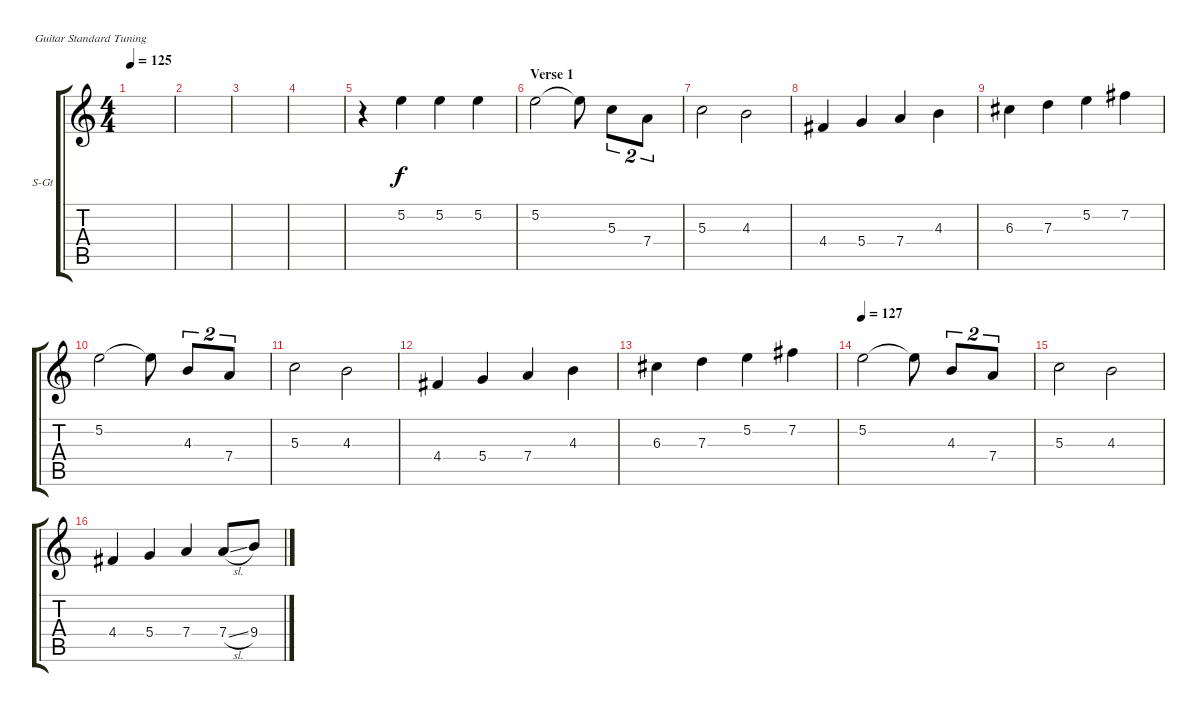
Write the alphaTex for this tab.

\bracketExtendMode groupsimilarinstruments
\firstSystemTrackNameOrientation horizontal
\otherSystemsTrackNameOrientation horizontal
\track ("Lead Vocals" "S-Gt") {instrument acousticguitarsteel}
\staff {score tabs}
\tuning (E4 B3 G3 D3 A2 E2)
\ts (4 4)
\tempo 125
\clef g2
\scale
0.333333
\ks c
|
\scale
0.333333 |
\scale
0.333333 |
\scale
0.333333 |
\section ("" "")
r.4 5.2.4 5.2.4 5.2.4 |
\section ("" "Verse 1")
5.2.2 5.2{t}.8 5.3.8{tu (2 3)} 7.4.8{tu (2 3)} |
5.3.2 4.3.2 |
4.4.4 5.4.4 7.4.4 4.3.4 |
6.3.4 7.3.4 5.2.4 7.2.4 |
5.2.2 5.2{t}.8 4.3.8{tu (2 3)} 7.4.8{tu (2 3)} |
5.3.2 4.3.2 |
4.4.4 5.4.4 7.4.4 4.3.4 |
6.3.4 7.3.4 5.2.4 7.2.4 |
\tempo 127
5.2.2 5.2{t}.8 4.3.8{tu (2 3)} 7.4.8{tu (2 3)} |
5.3.2 4.3.2 |
4.4.4 5.4.4 7.4.4 7.4{sl}.8 9.4.8
